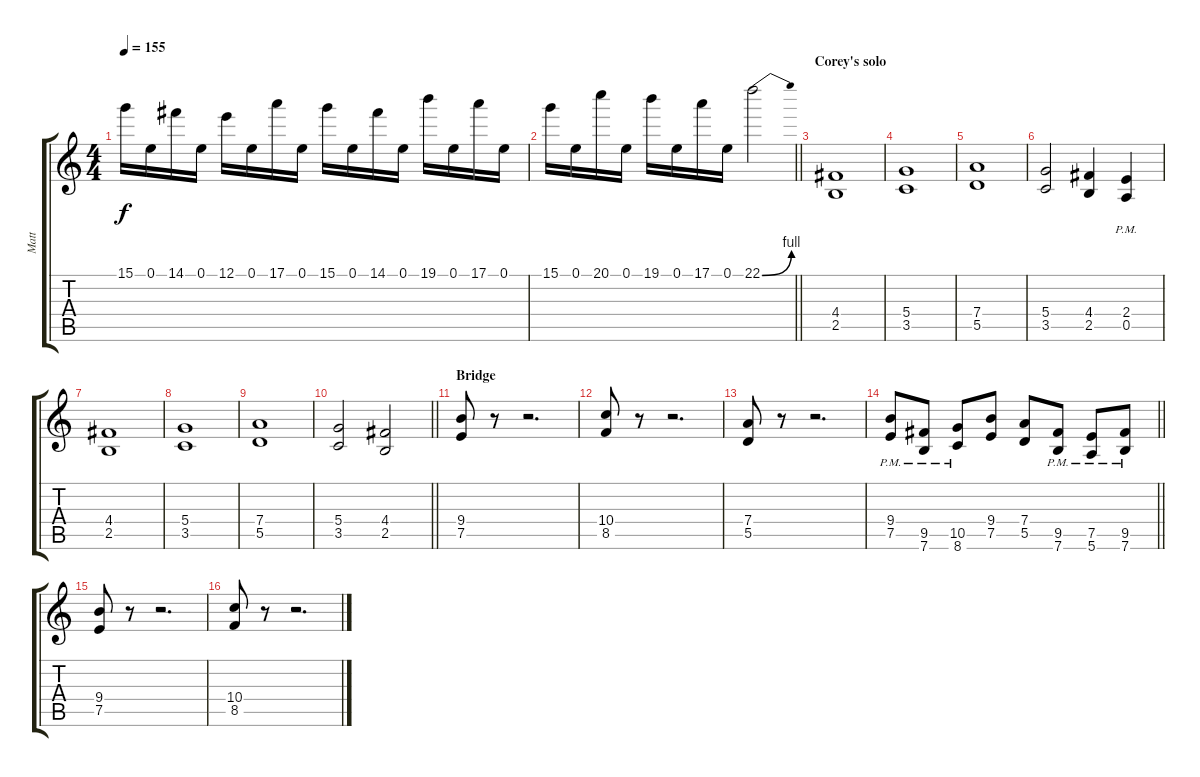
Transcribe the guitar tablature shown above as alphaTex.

\track ("Matt" "Matt") {instrument distortionguitar}
\staff {score tabs}
\tuning (E4 B3 G3 D3 A2 E2) {hide}
\ts (4 4)
\tempo 155
\clef g2
\ks c
15.1.16{dy f} 0.1.16 14.1.16 0.1.16 12.1.16 0.1.16 17.1.16 0.1.16 15.1.16 0.1.16 14.1.16 0.1.16 19.1.16 0.1.16 17.1.16 0.1.16 |
\barLineRight lightlight
15.1.16 0.1.16 20.1.16 0.1.16 19.1.16 0.1.16 17.1.16 0.1.16 22.1{be (bend 0 0 60 4)}.2 |
\section ("" "Corey's solo")
(4.4 2.5).1 |
(5.4 3.5).1 |
(7.4 5.5).1 |
(5.4 3.5).2 (4.4 2.5).4 (2.4{pm} 0.5{pm}).4 |
(4.4 2.5).1 |
(5.4 3.5).1 |
(7.4 5.5).1 |
\barLineRight lightlight
(5.4 3.5).2 (4.4 2.5).2 |
\section ("" "Bridge")
(9.4 7.5).8 r.8 r.2{d} |
(10.4 8.5).8 r.8 r.2{d} |
(7.4 5.5).8 r.8 r.2{d} |
\barLineRight lightlight
(9.4{pm} 7.5{pm}).8 (9.5{pm} 7.6{pm}).8 (10.5{pm} 8.6{pm}).8 (9.4 7.5).8 (7.4 5.5).8 (9.5{pm} 7.6{pm}).8 (7.5{pm} 5.6{pm}).8 (9.5{pm} 7.6{pm}).8 |
(9.4 7.5).8 r.8 r.2{d} |
(10.4 8.5).8 r.8 r.2{d}
